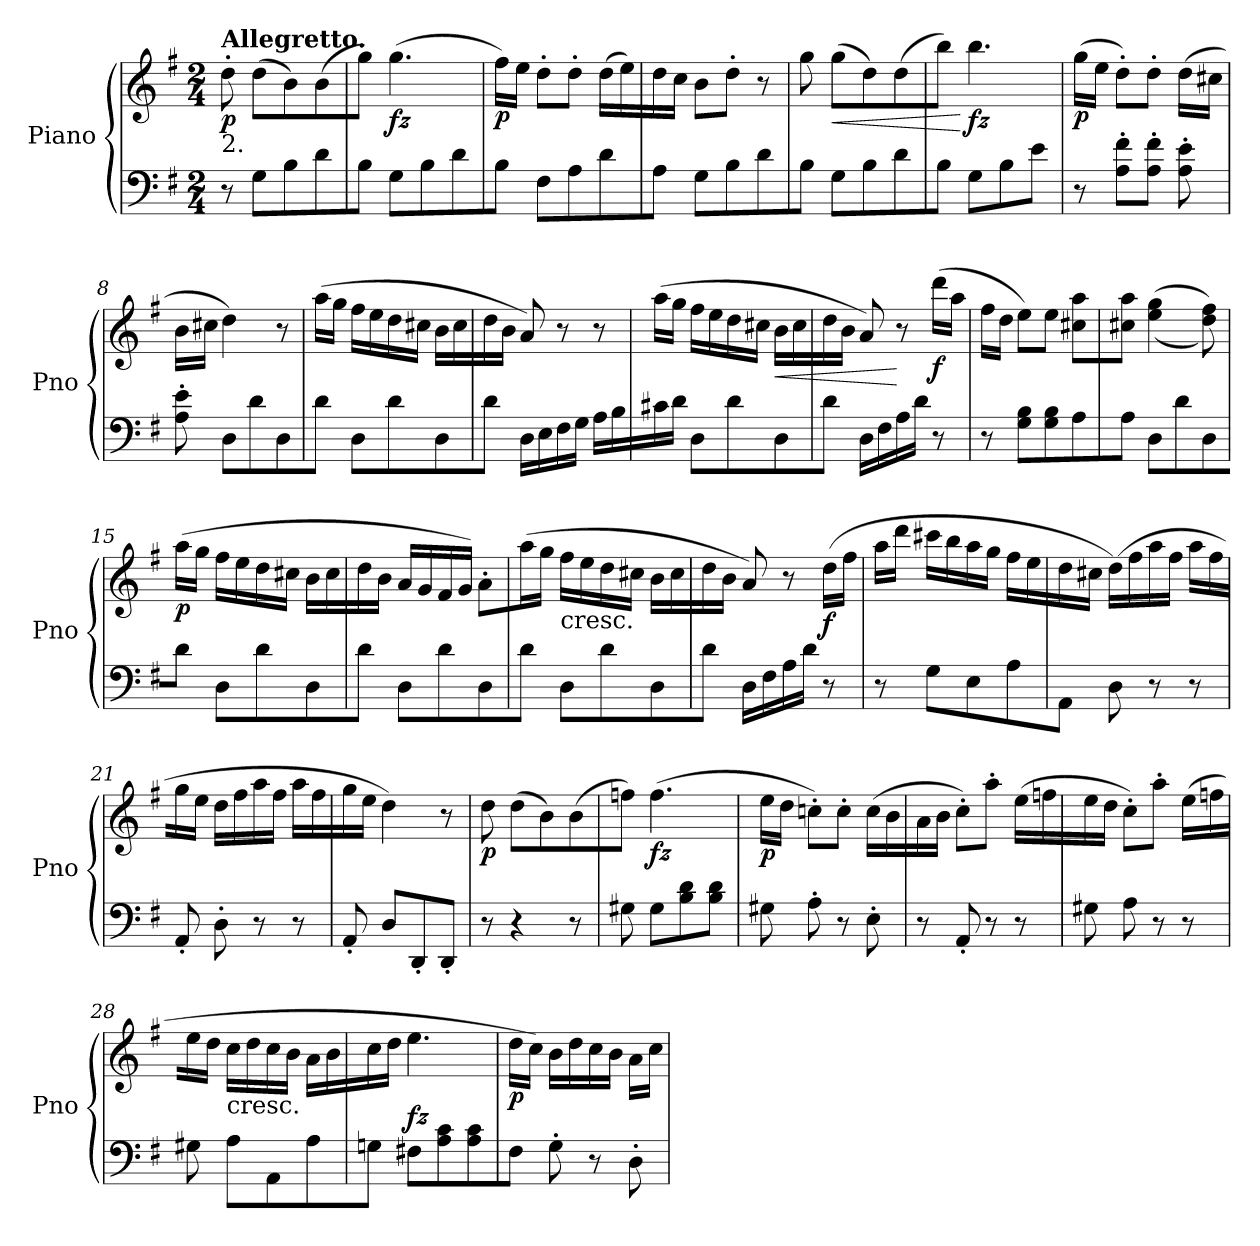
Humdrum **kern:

**kern	**kern	**dynam
*part1	*part1	*part1
*staff2	*staff1	*staff1/2
*I"Piano	*	*
*I'Pno	*	*
*clefF4	*clefG2	*
*k[f#]	*k[f#]	*
*M2/4	*M2/4	*
=1	=1	=1
!	!LO:TX:b:t=2.	!
!	!LO:TX:a:B:t=Allegretto.	!
!	!	!LO:DY:b
8r	8dd'\	p
8G<\L	(>8dd\L	.
8B\	8b\)	.
8d\	(>8b\	.
=2	=2	=2
8B\J	8gg\J)	.
!	!	!LO:DY:b
8G\L	(>4.gg\	fz
8B\	.	.
8d\	.	.
=3	=3	=3
!	!	!LO:DY:b
8B\J	16ff#\LL)	p
.	16ee\JJ	.
8F#<\L	8dd'\L	.
8A<\	8dd'\J	.
8d\	(>16dd\LL	.
.	16ee\)	.
=4	=4	=4
8A\J	16dd\	.
.	16cc\JJ	.
8G<\L	8b\L	.
8B\	8dd'\J	.
8d\	8r	.
=5	=5	=5
8B\J	8gg\	.
!	!	!LO:HP:b
8G\L	(>8gg\L	<
8B\	8dd\)	.
8d\	(>8dd\	.
=6	=6	=6
8B\J	8bb\J)	.
!	!	!LO:DY:n=1:b
8G<\L	4.bb\	[ fz
8B\	.	.
8e\J	.	.
=7	=7	=7
!	!	!LO:DY:b
8r	(>16gg\LL	p
.	16ee\JJ	.
8A\'< 8f#\'<L	8dd'\L)	.
8A\' 8f#\'J	8dd'\J	.
8A\'< 8e\'<	(>16dd\LL	.
.	16cc#X\JJ	.
!!LO:LB:g=z
=8	=8	=8
8A\' 8e\'	16b\LL	.
.	16cc#X\JJ	.
8D\L	4dd\)	.
8d\	.	.
8D\	8r	.
=9	=9	=9
8d\J	(>16aa\LL	.
.	16gg\JJ	.
8D\L	16ff#\LL	.
.	16ee\	.
8d\	16dd\	.
.	16cc#X\JJ	.
8D\	16b\LL	.
.	16cc#\	.
=10	=10	=10
8d\J	16dd\	.
.	16b\JJ	.
16D\LL	8a/)	.
16E\	.	.
16F#\	8r	.
16G\JJ	.	.
16A<\LL	8r	.
16B<\	.	.
=11	=11	=11
16c#X\	(>16aa\LL	.
16d\JJ	16gg\JJ	.
8D\L	16ff#\LL	.
.	16ee\	.
8d\	16dd\	.
.	16cc#X\JJ	.
!	!	!LO:HP:b
8D\	16b\LL	<
.	16cc#\	.
=12	=12	=12
8d\J	16dd\	.
.	16b\JJ	.
16D\LL	8a/)	.
16F#<\	.	.
16A\	8r	[
16d\JJ	.	.
!	!	!LO:DY:b
8r	(>16ddd\LL	f
.	16aa\JJ	.
!!LO:LB:g=z
=13	=13	=13
8r	16ff#\LL	.
.	16dd\JJ	.
8G\< 8B\<L	8ee\L)	.
8G\ 8B\	8ee\J	.
8A<\	8cc#X\ 8aa\L	.
=14	=14	=14
8A\J	8cc#X\ 8aa\J	.
8D\L	(<(>4ee\ 4gg\	.
8d\	.	.
8D\	8dd\ 8ff#\))	.
=15	=15	=15
!	!	!LO:DY:b
8d\J	(>16aa\LL	p
.	16gg\JJ	.
8D\L	16ff#\LL	.
.	16ee\	.
8d\	16dd\	.
.	16cc#X\JJ	.
8D\	16b\LL	.
.	16cc#\	.
=16	=16	=16
8d\J	16dd\	.
.	16b\JJ	.
8D\L	16a/LL	.
.	16g/	.
8d\	16f#/	.
.	16g/JJ)	.
8D\	8a'\L	.
=17	=17	=17
8d\J	(>16aa\L	.
.	16gg\JJ	.
!	!LO:TX:b:t=cresc.	!
8D\L	16ff#\LL	.
.	16ee\	.
8d\	16dd\	.
.	16cc#X\JJ	.
8D\	16b\LL	.
.	16cc#\	.
=18	=18	=18
8d\J	16dd\	.
.	16b\JJ	.
16D\LL	8a/)	.
16F#\	.	.
16A\	8r	.
16d\JJ	.	.
!	!	!LO:DY:b
8r	(>16dd\LL	f
.	16ff#\JJ	.
!!LO:LB:g=z
=19	=19	=19
8r	16aa\LL	.
.	16ddd\JJ	.
8G<\L	16ccc#X\LL	.
.	16bb\	.
8E\	16aa\	.
.	16gg\JJ	.
8A\	16ff#\LL	.
.	16ee\	.
=20	=20	=20
8AA\J	16dd\	.
.	16cc#X\JJ	.
8D\	(>16dd\LL)	.
.	16ff#\	.
8r	16aa\	.
.	16ff#\JJ	.
8r	16aa\LL	.
.	16ff#\	.
=21	=21	=21
8AA<'/	16gg\	.
.	16ee\JJ	.
8D'\	16dd\LL	.
.	16ff#\	.
8r	16aa\	.
.	16ff#\JJ	.
8r	16aa\LL	.
.	16ff#\	.
=22	=22	=22
8AA'/	16gg\	.
.	16ee\JJ	.
8D/L	4dd\)	.
8DD'/	.	.
8DD'/J	8r	.
=23	=23	=23
!	!	!LO:DY:b
8r	8dd\	p
4r	(>8dd\L	.
.	8b\)	.
8r	(>8b\	.
=24	=24	=24
8G#X<\	8ffn\J)	.
!	!	!LO:DY:b
8G#\L	(>4.ff\	fz
8B\ 8d\	.	.
8B\ 8d\J	.	.
!!LO:LB:g=z
=25	=25	=25
!	!	!LO:DY:b
8G#X\	16ee\LL	p
.	16dd\JJ	.
8A<'\	8ccn'\L)	.
8r	8cc'\J	.
8E<'\	(>16cc\LL	.
.	16b\	.
=26	=26	=26
8r	16a\	.
.	16b\JJ	.
8AA'/	8cc'\L)	.
8r	8aa'\J	.
8r	(>16ee\LL	.
.	16ffn\	.
=27	=27	=27
8G#X<\	16ee\	.
.	16dd\JJ	.
8A\	8cc'\L)	.
8r	8aa'\J	.
8r	(>16ee\LL	.
.	16ffn\	.
=28	=28	=28
8G#X\	16ee\	.
.	16dd\JJ	.
!	!LO:TX:b:t=cresc.	!
8A\L	16cc\LL	.
.	16dd\	.
8AA\	16cc\	.
.	16b\JJ	.
8A<\	16a\LL	.
.	16b\	.
=29	=29	=29
8Gn<\J	16cc\	.
.	16dd\JJ	.
!	!	!LO:DY:a=2
8F#X<\L	4.ee\	fz
8A\ 8c\	.	.
8A\ 8c\	.	.
=30	=30	=30
!	!	!LO:DY:b
8F#\J	16dd\LL	p
.	16cc\JJ)	.
8G<'\	16b\LL	.
.	16dd\	.
8r	16cc\	.
.	16b\JJ	.
8D<'\	16a\LL	.
.	16cc\JJ	.
=	=	=
*-	*-	*-
